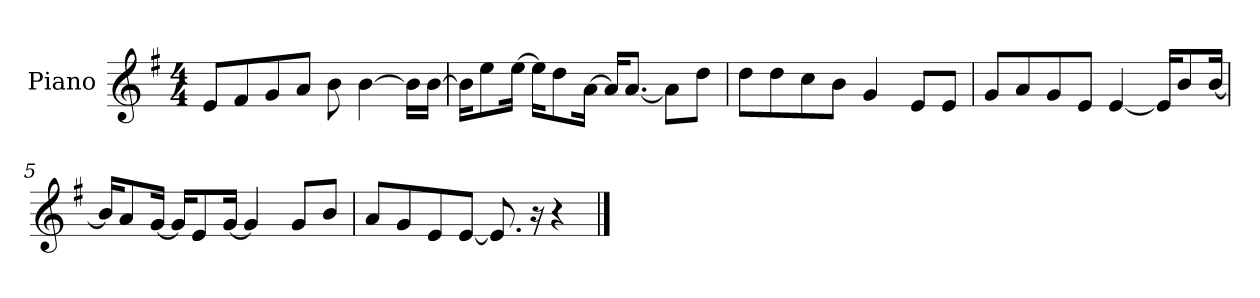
**kern
*part1
*staff1
*I"Piano
*I'P-no
*clefG2
*k[f#]
*M4/4
*MM90
=1
8e/L
8f#/
8g/
8a/J
8b\
[4b\
16b\LL]
[16b\JJ
=2
16b\KL]
8ee\
[16ee\Jk
16ee\KL]
8dd\
[16a\Jk
16a/KL]
[8.a/J
8a\L]
8dd\J
=3
8dd\L
8dd\
8cc\
8b\J
4g/
8e/L
8e/J
=4
8g/L
8a/
8g/
8e/J
[4e/
16e/KL]
8b/
[16b/Jk
!!LO:LB:g=z
=5
16b/KL]
8a/
[16g/Jk
16g/KL]
8e/
[16g/Jk
4g/]
8g/L
8b/J
=6
8a/L
8g/
8e/
[8e/J
8.e/]
16r
4r
==
*-
